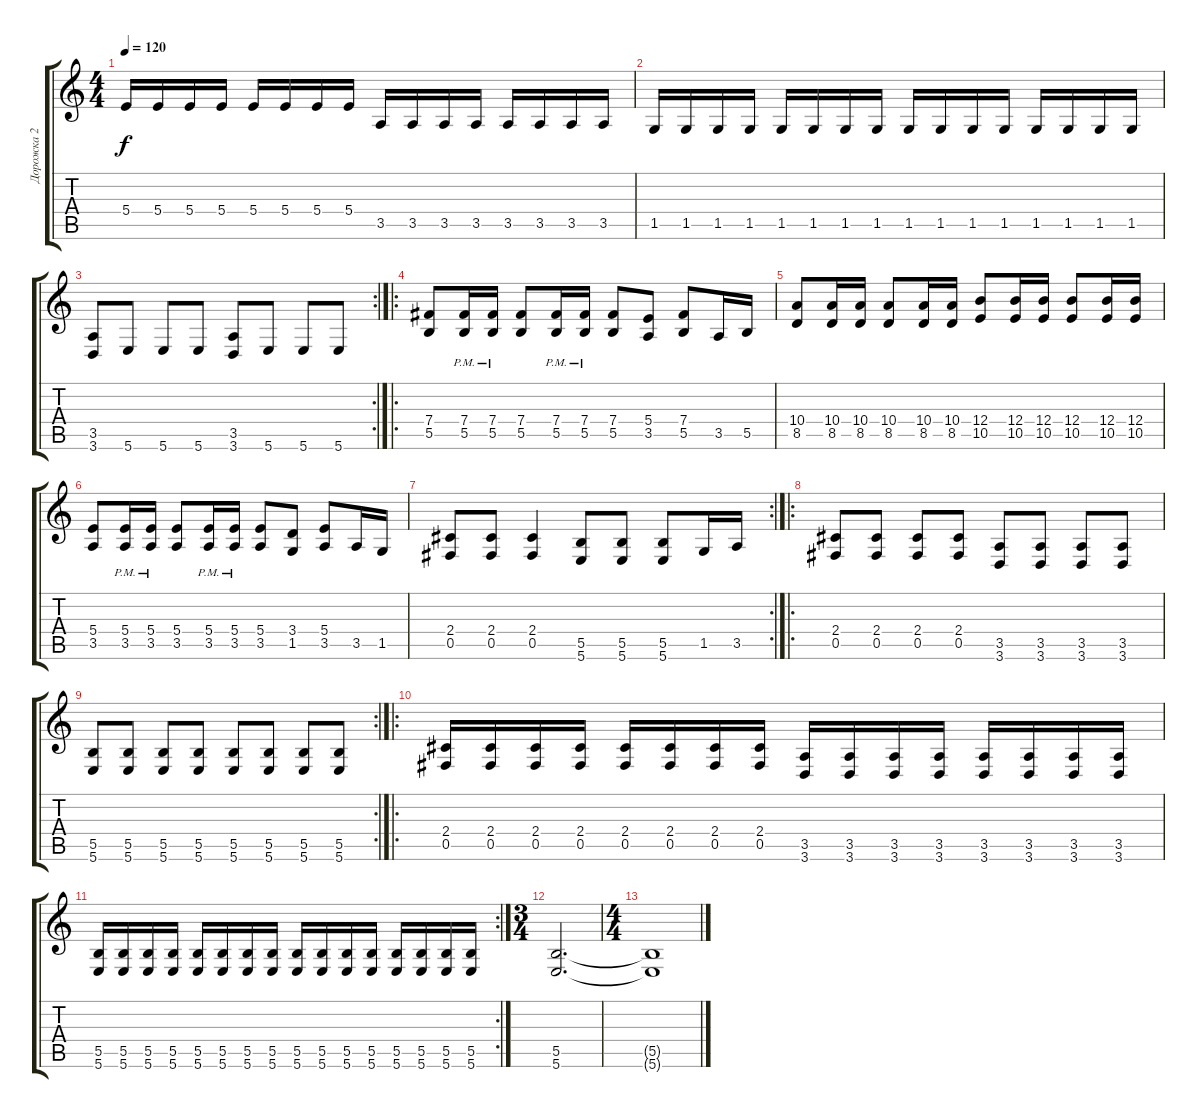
\track ("Дорожка 2" "Дорожка 2") {instrument distortionguitar}
\staff {score tabs}
\tuning (Db4 Ab3 E3 B2 Gb2 B1) {hide}
\ts (4 4)
\tempo 120
\clef g2
\ks c
5.4.16{dy f} 5.4.16 5.4.16 5.4.16 5.4.16 5.4.16 5.4.16 5.4.16 3.5.16 3.5.16 3.5.16 3.5.16 3.5.16 3.5.16 3.5.16 3.5.16 |
1.5.16 1.5.16 1.5.16 1.5.16 1.5.16 1.5.16 1.5.16 1.5.16 1.5.16 1.5.16 1.5.16 1.5.16 1.5.16 1.5.16 1.5.16 1.5.16 |
\rc 2
(3.5 3.6).8 5.6.8 5.6.8 5.6.8 (3.5 3.6).8 5.6.8 5.6.8 5.6.8 |
\ro
(7.4 5.5).8 (7.4 5.5{pm}).16 (7.4 5.5{pm}).16 (7.4 5.5).8 (7.4 5.5{pm}).16 (7.4 5.5{pm}).16 (7.4 5.5).8 (5.4 3.5).8 (7.4 5.5).8 3.5.16 5.5.16 |
(10.4 8.5).8 (10.4 8.5).16 (10.4 8.5).16 (10.4 8.5).8 (10.4 8.5).16 (10.4 8.5).16 (12.4 10.5).8 (12.4 10.5).16 (12.4 10.5).16 (12.4 10.5).8 (12.4 10.5).16 (12.4 10.5).16 |
(5.4 3.5).8 (5.4 3.5{pm}).16 (5.4 3.5{pm}).16 (5.4 3.5).8 (5.4 3.5{pm}).16 (5.4 3.5{pm}).16 (5.4 3.5).8 (3.4 1.5).8 (5.4 3.5).8 3.5.16 1.5.16 |
\rc 2
(2.4 0.5).8 (2.4 0.5).8 (2.4 0.5).4 (5.5 5.6).8 (5.5 5.6).8 (5.5 5.6).8 1.5.16 3.5.16 |
\ro
(2.4 0.5).8 (2.4 0.5).8 (2.4 0.5).8 (2.4 0.5).8 (3.5 3.6).8 (3.5 3.6).8 (3.5 3.6).8 (3.5 3.6).8 |
\rc 2
(5.5 5.6).8 (5.5 5.6).8 (5.5 5.6).8 (5.5 5.6).8 (5.5 5.6).8 (5.5 5.6).8 (5.5 5.6).8 (5.5 5.6).8 |
\ro
(2.4 0.5).16 (2.4 0.5).16 (2.4 0.5).16 (2.4 0.5).16 (2.4 0.5).16 (2.4 0.5).16 (2.4 0.5).16 (2.4 0.5).16 (3.5 3.6).16 (3.5 3.6).16 (3.5 3.6).16 (3.5 3.6).16 (3.5 3.6).16 (3.5 3.6).16 (3.5 3.6).16 (3.5 3.6).16 |
\rc 2
(5.5 5.6).16 (5.5 5.6).16 (5.5 5.6).16 (5.5 5.6).16 (5.5 5.6).16 (5.5 5.6).16 (5.5 5.6).16 (5.5 5.6).16 (5.5 5.6).16 (5.5 5.6).16 (5.5 5.6).16 (5.5 5.6).16 (5.5 5.6).16 (5.5 5.6).16 (5.5 5.6).16 (5.5 5.6).16 |
\ts (3 4)
(5.5 5.6).2{d} |
\ts (4 4)
(5.5{t} 5.6{t}).1
